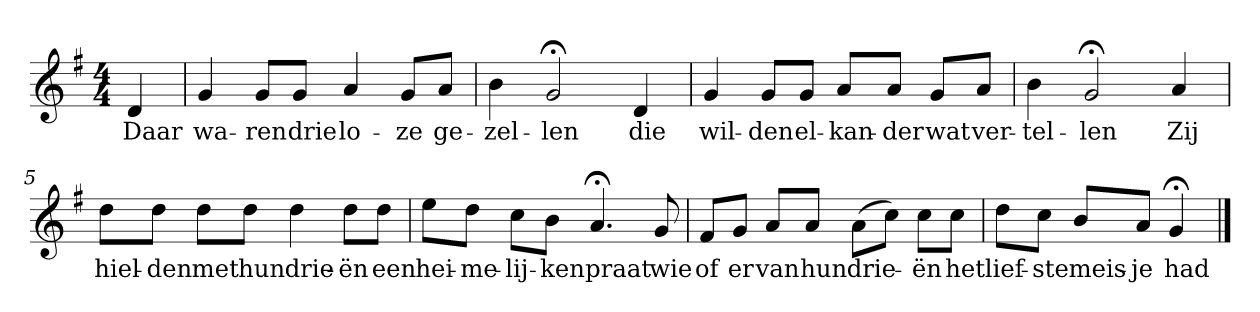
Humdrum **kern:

**kern	**text
*part1	*part1
*staff1	*staff1
*k[f#]	*
*G:	*
*M4/4	*
*MM120	*
=	=
4d	Daar
=1	=1
4g	wa-
8gL	-ren
8gJ	drie
4a	lo-
8gL	-ze
8aJ	ge-
=2	=2
4b	-zel-
2g;<	-len
4d	die
=3	=3
4g	wil-
8gL	-den
8gJ	el-
8aL	-kan-
8aJ	-der
8gL	wat
8aJ	ver-
=4	=4
4b	-tel-
2g;<	-len
4a	Zij
=5	=5
8ddL	hiel-
8ddJ	-den
8ddL	met
8ddJ	hun
4dd	drie-
8ddL	-ën
8ddJ	een
=6	=6
8eeL	hei-
8ddJ	-me-
8ccL	-lij-
8bJ	-ken
4.a;<	praat
8g	wie
=7	=7
8f#L	of
8gJ	er
8aL	van
8aJ	hun
(8aL	drie-
8ccJ)	.
8ccL	-ën
8ccJ	het
=8	=8
8ddL	lief-
8ccJ	-ste
8bL	meis-
8aJ	-je
4g;<	had
==	==
*-	*-
